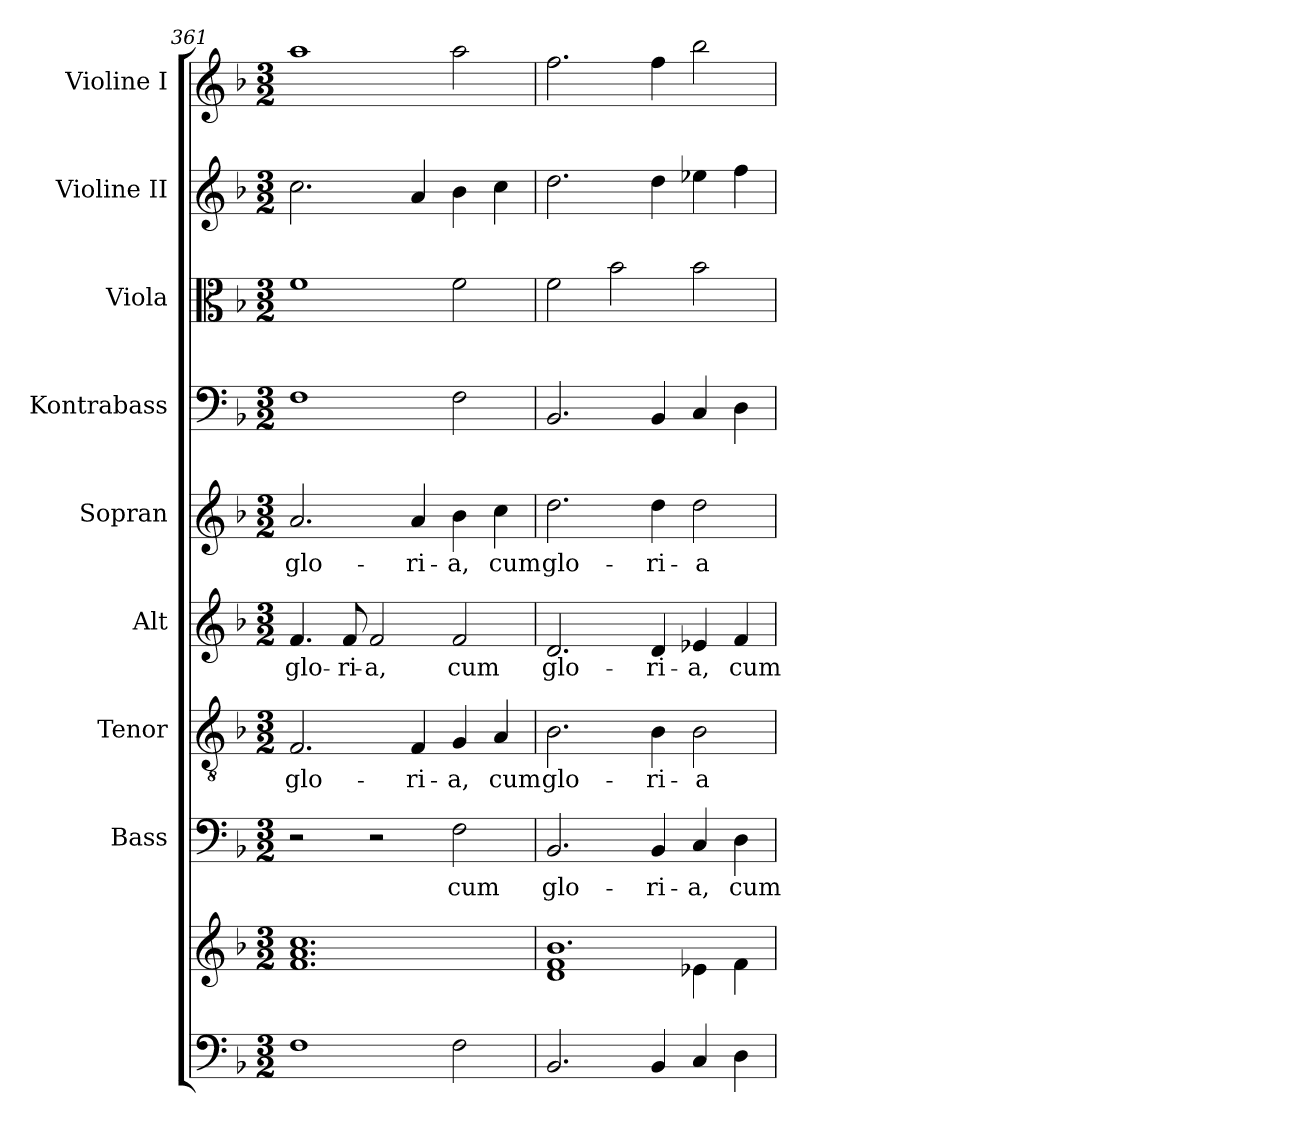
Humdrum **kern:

**kern	**kern	**kern	**text	**kern	**text	**kern	**text	**kern	**text	**kern	**kern	**kern	**kern
*part9	*part9	*part8	*part8	*part7	*part7	*part6	*part6	*part5	*part5	*part4	*part3	*part2	*part1
*staff10	*staff9	*staff8	*staff8	*staff7	*staff7	*staff6	*staff6	*staff5	*staff5	*staff4	*staff3	*staff2	*staff1
*	*	*I"Bass	*	*I"Tenor	*	*I"Alt	*	*I"Sopran	*	*I"Kontrabass	*I"Viola	*I"Violine II	*I"Violine I
*	*	*I'B.	*	*I'T.	*	*I'A.	*	*I'S.	*	*I'Kb.	*I'Vla.	*I'Vl. II	*I'Vl. I
*clefF4	*clefG2	*clefF4	*	*clefGv2	*	*clefG2	*	*clefG2	*	*clefF4	*clefC3	*clefG2	*clefG2
*	*	*	*	*	*	*	*	*	*	*ITrd7c12	*	*	*
*k[b-]	*k[b-]	*k[b-]	*	*k[b-]	*	*k[b-]	*	*k[b-]	*	*k[b-]	*k[b-]	*k[b-]	*k[b-]
*F:	*F:	*F:	*	*F:	*	*F:	*	*F:	*	*F:	*F:	*F:	*F:
*M3/2	*M3/2	*M3/2	*	*M3/2	*	*M3/2	*	*M3/2	*	*M3/2	*M3/2	*M3/2	*M3/2
=361	=361	=361	=361	=361	=361	=361	=361	=361	=361	=361	=361	=361	=361
!	!	!	!	!	!LO:LY:b	!	!LO:LY:b	!	!LO:LY:b	!	!	!	!
1F	1.f 1.a 1.cc	2r	.	2.F/	glo-	4.f/	glo-	2.a/	glo-	1FF	1f	2.cc\	1aa
!	!	!	!	!	!	!	!LO:LY:b	!	!	!	!	!	!
.	.	.	.	.	.	8f/	-ri-	.	.	.	.	.	.
!	!	!	!	!	!	!	!LO:LY:b	!	!	!	!	!	!
.	.	2r	.	.	.	2f/	-a,	.	.	.	.	.	.
!	!	!	!	!	!LO:LY:b	!	!	!	!LO:LY:b	!	!	!	!
.	.	.	.	4F/	-ri-	.	.	4a/	-ri-	.	.	4a/	.
!	!	!	!LO:LY:b	!	!LO:LY:b	!	!LO:LY:b	!	!LO:LY:b	!	!	!	!
2F\	.	2F\	cum	4G/	-a,	2f/	cum	4b-\	-a,	2FF\	2f\	4b-\	2aa\
!	!	!	!	!	!LO:LY:b	!	!	!	!LO:LY:b	!	!	!	!
.	.	.	.	4A/	cum	.	.	4cc\	cum	.	.	4cc\	.
=362	=362	=362	=362	=362	=362	=362	=362	=362	=362	=362	=362	=362	=362
*	*^	*	*	*	*	*	*	*	*	*	*	*	*
!	!	!	!	!LO:LY:b	!	!LO:LY:b	!	!LO:LY:b	!	!LO:LY:b	!	!	!	!
2.BB-/	1.b-	1d 1f	2.BB-/	glo-	2.B-\	glo-	2.d/	glo-	2.dd\	glo-	2.BBB-/	2f\	2.dd\	2.ff\
.	.	.	.	.	.	.	.	.	.	.	.	2b-\	.	.
!	!	!	!	!LO:LY:b	!	!LO:LY:b	!	!LO:LY:b	!	!LO:LY:b	!	!	!	!
4BB-/	.	.	4BB-/	-ri-	4B-\	-ri-	4d/	-ri-	4dd\	-ri-	4BBB-/	.	4dd\	4ff\
!	!	!	!	!LO:LY:b	!	!LO:LY:b	!	!LO:LY:b	!	!LO:LY:b	!	!	!	!
4C/	.	4e-X\	4C/	-a,	2B-\	-a	4e-X/	-a,	2dd\	-a	4CC/	2b-\	4ee-X\	2bb-\
!	!	!	!	!LO:LY:b	!	!	!	!LO:LY:b	!	!	!	!	!	!
4D\	.	4f\	4D\	cum	.	.	4f/	cum	.	.	4DD\	.	4ff\	.
*	*v	*v	*	*	*	*	*	*	*	*	*	*	*	*
=	=	=	=	=	=	=	=	=	=	=	=	=	=
*-	*-	*-	*-	*-	*-	*-	*-	*-	*-	*-	*-	*-	*-
